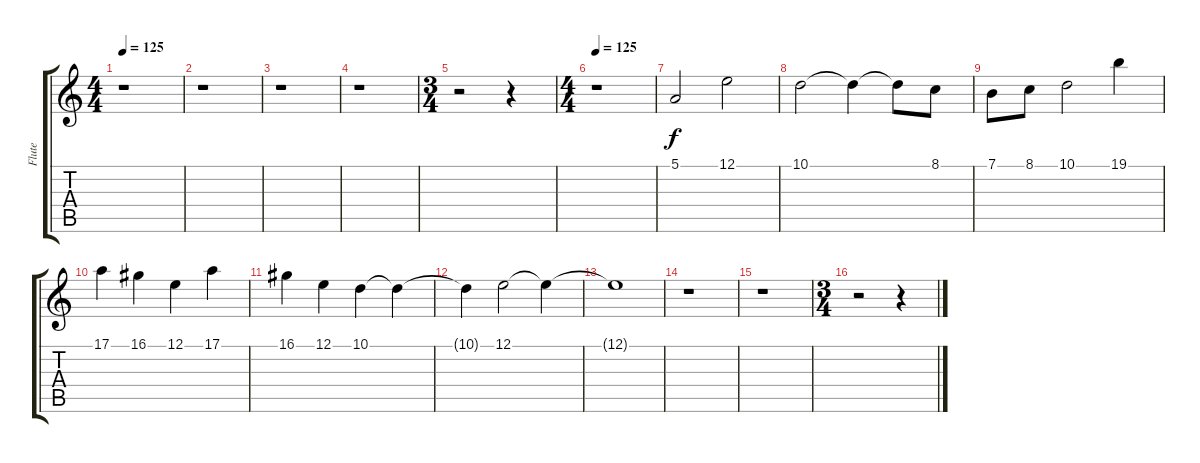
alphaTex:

\track ("Flute" "Flute") {instrument flute}
\staff {score tabs}
\tuning (E4 B3 G3 D3 A2 E2) {hide}
\ts (4 4)
\tempo 125
\clef g2
\ks c
r.1{dy mp volume 10 instrument flute} |
r.1 |
r.1 |
r.1 |
\ts (3 4)
r.2 r.4 |
\ts (4 4)
\tempo 125
r.1 |
5.1.2{dy f} 12.1.2 |
10.1.2 10.1{t}.4 10.1{t}.8 8.1.8 |
7.1.8 8.1.8 10.1.2 19.1.4 |
17.1.4 16.1.4 12.1.4 17.1.4 |
16.1.4 12.1.4 10.1.4 10.1{t}.4 |
10.1{t}.4 12.1.2{volume 2} 12.1{t}.4 |
12.1{t}.1 |
r.1{volume 10} |
r.1 |
\ts (3 4)
r.2 r.4
